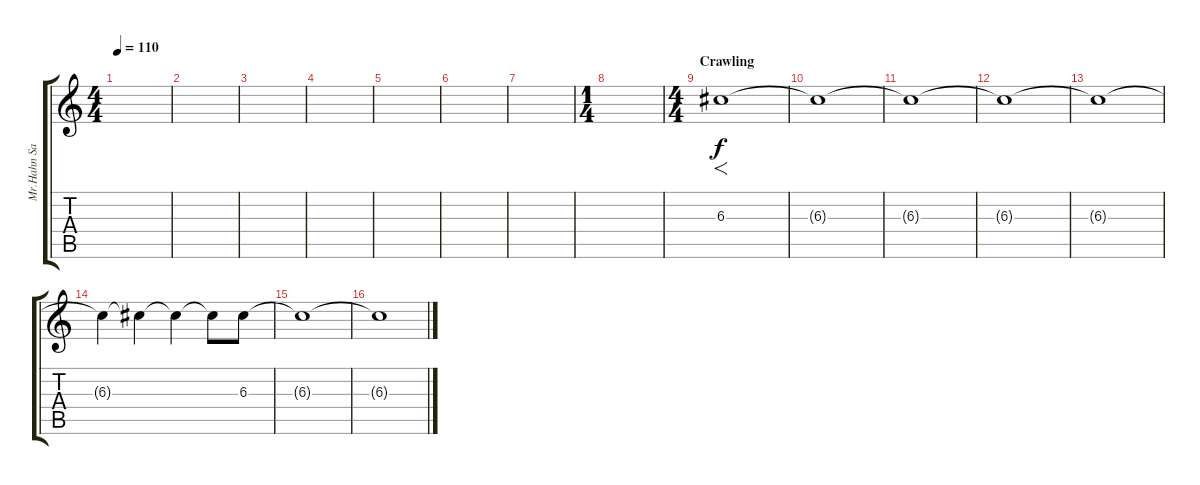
\track ("Mr.Hahn Sampler7" "Mr.Hahn Sa") {instrument acousticguitarsteel}
\staff {score tabs}
\tuning (E4 B3 G3 D3 A2 E2) {hide}
\ts (4 4)
\tempo 110
\clef g2
\ks c
|
|
|
|
|
|
|
\ts (1 4)
|
\ts (4 4)
\section ("" "Crawling")
6.3.1{f volume 6 instrument pad2warm} |
6.3{t}.1 |
6.3{t}.1{instrument pad2warm} |
6.3{t}.1{instrument pad2warm} |
6.3{t}.1{instrument pad2warm} |
6.3{t}.4{instrument pad2warm} 6.3{t}.4 6.3{t}.4 6.3{t}.8 6.3.8 |
6.3{t}.1{instrument pad2warm} |
6.3{t}.1{instrument pad2warm}
